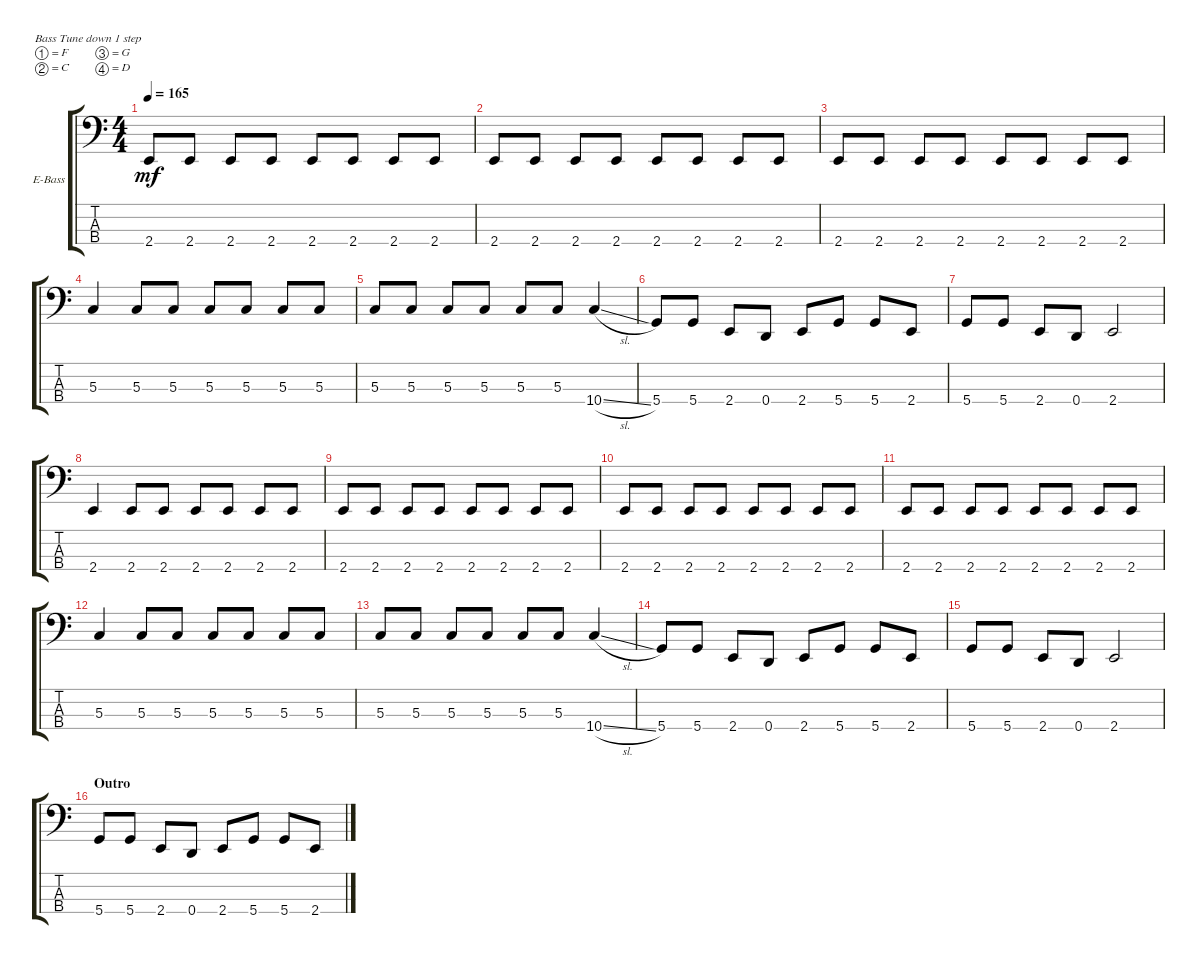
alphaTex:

\bracketExtendMode groupsimilarinstruments
\firstSystemTrackNameOrientation horizontal
\otherSystemsTrackNameOrientation horizontal
\track ("Bass" "E-Bass") {solo instrument electricbasspick}
\staff {score tabs}
\tuning (F2 C2 G1 D1)
\ts (4 4)
\tempo 165
\clef f4
\ks c
2.4.8{dy mf} 2.4.8 2.4.8 2.4.8 2.4.8 2.4.8 2.4.8 2.4.8 |
2.4.8 2.4.8 2.4.8 2.4.8 2.4.8 2.4.8 2.4.8 2.4.8 |
2.4.8 2.4.8 2.4.8 2.4.8 2.4.8 2.4.8 2.4.8 2.4.8 |
5.3.4 5.3.8 5.3.8 5.3.8 5.3.8 5.3.8 5.3.8 |
5.3.8 5.3.8 5.3.8 5.3.8 5.3.8 5.3.8 10.4{sl}.4 |
5.4.8 5.4.8 2.4.8 0.4.8 2.4.8 5.4.8 5.4.8 2.4.8 |
5.4.8 5.4.8 2.4.8 0.4.8 2.4.2 |
2.4.4 2.4.8 2.4.8 2.4.8 2.4.8 2.4.8 2.4.8 |
2.4.8 2.4.8 2.4.8 2.4.8 2.4.8 2.4.8 2.4.8 2.4.8 |
2.4.8 2.4.8 2.4.8 2.4.8 2.4.8 2.4.8 2.4.8 2.4.8 |
2.4.8 2.4.8 2.4.8 2.4.8 2.4.8 2.4.8 2.4.8 2.4.8 |
5.3.4 5.3.8 5.3.8 5.3.8 5.3.8 5.3.8 5.3.8 |
5.3.8 5.3.8 5.3.8 5.3.8 5.3.8 5.3.8 10.4{sl}.4 |
5.4.8 5.4.8 2.4.8 0.4.8 2.4.8 5.4.8 5.4.8 2.4.8 |
5.4.8 5.4.8 2.4.8 0.4.8 2.4.2 |
\section ("" "Outro")
5.4.8 5.4.8 2.4.8 0.4.8 2.4.8 5.4.8 5.4.8 2.4.8
